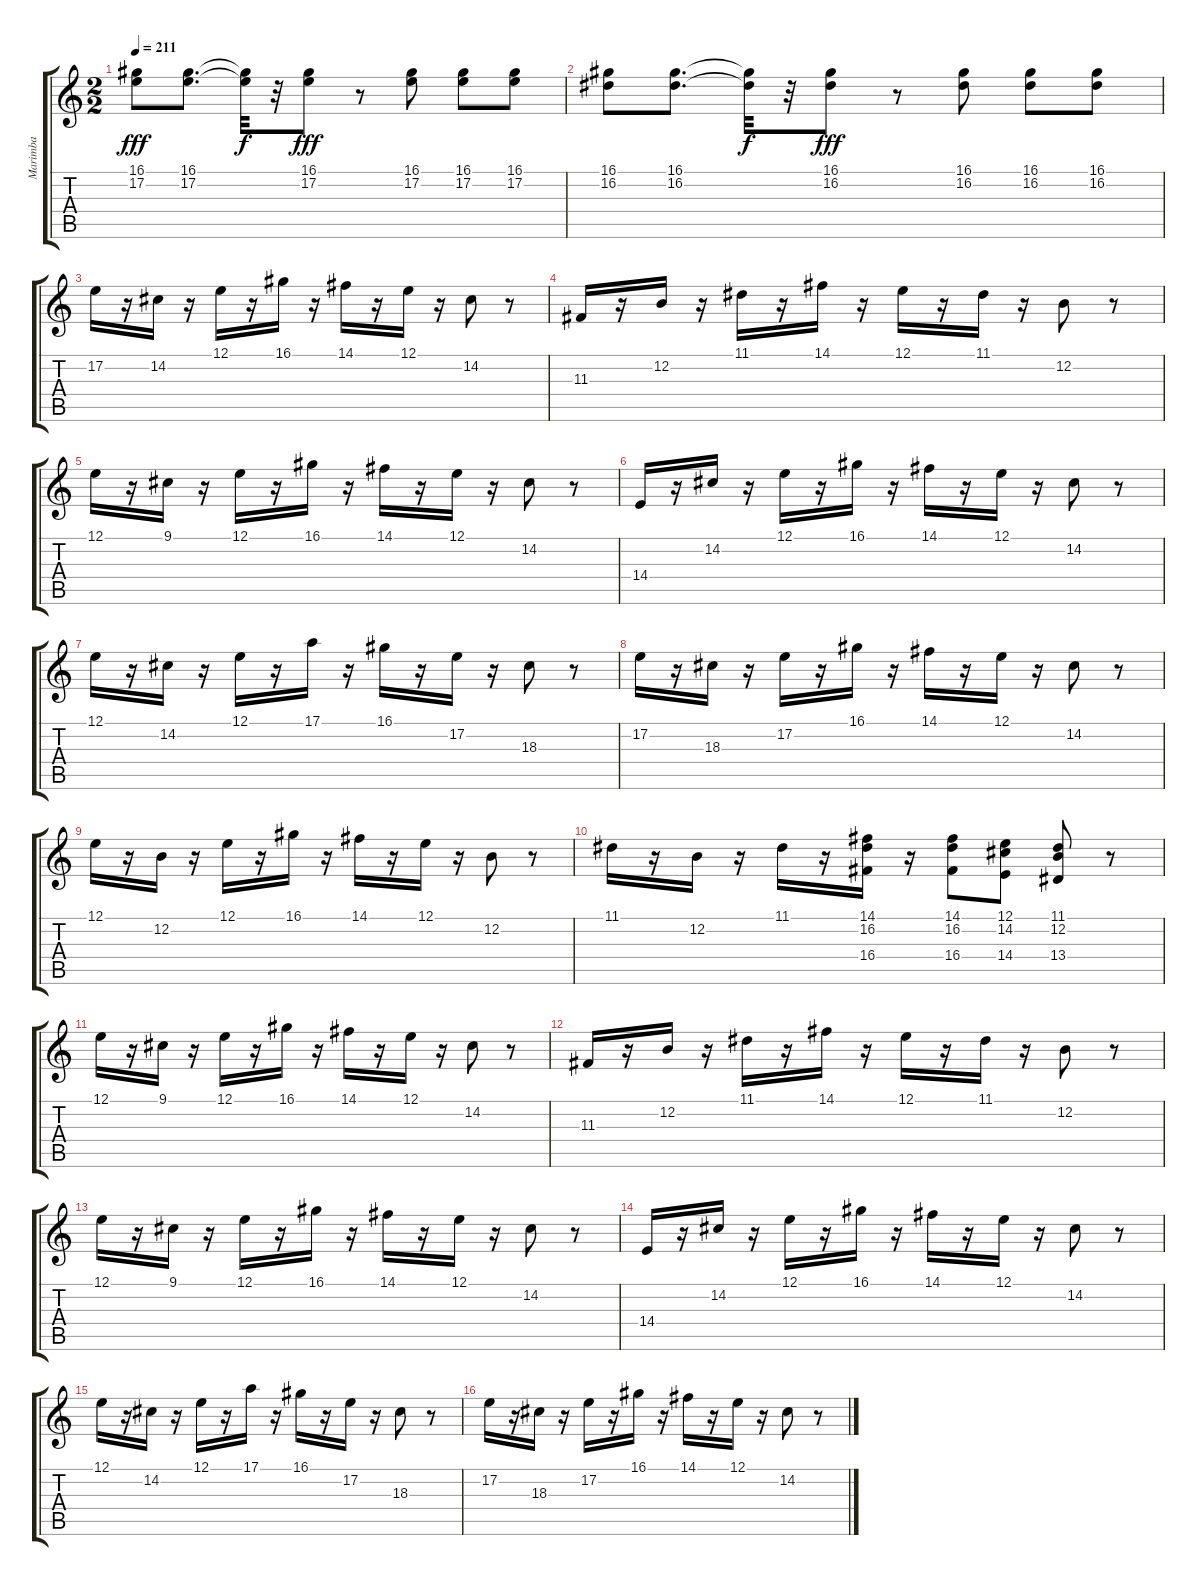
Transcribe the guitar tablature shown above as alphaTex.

\track ("Marimba" "Marimba") {instrument marimba}
\staff {score tabs}
\tuning (E4 B3 G3 D3 A2 E2) {hide}
\ts (2 2)
\tempo 211
\clef g2
\ks c
(16.1 17.2).8{dy fff} (16.1 17.2).8{d} (16.1{t} 17.2{t}).32{dy f} r.32 (16.1 17.2).8{dy fff} r.8 (16.1 17.2).8 (16.1 17.2).8 (16.1 17.2).8 |
(16.1 16.2).8 (16.1 16.2).8{d} (16.1{t} 16.2{t}).32{dy f} r.32 (16.1 16.2).8{dy fff} r.8 (16.1 16.2).8 (16.1 16.2).8 (16.1 16.2).8 |
17.2.16 r.16 14.2.16 r.16 12.1.16 r.16 16.1.16 r.16 14.1.16 r.16 12.1.16 r.16 14.2.8 r.8 |
11.3.16 r.16 12.2.16 r.16 11.1.16 r.16 14.1.16 r.16 12.1.16 r.16 11.1.16 r.16 12.2.8 r.8 |
12.1.16 r.16 9.1.16 r.16 12.1.16 r.16 16.1.16 r.16 14.1.16 r.16 12.1.16 r.16 14.2.8 r.8 |
14.4.16 r.16 14.2.16 r.16 12.1.16 r.16 16.1.16 r.16 14.1.16 r.16 12.1.16 r.16 14.2.8 r.8 |
12.1.16 r.16 14.2.16 r.16 12.1.16 r.16 17.1.16 r.16 16.1.16 r.16 17.2.16 r.16 18.3.8 r.8 |
17.2.16 r.16 18.3.16 r.16 17.2.16 r.16 16.1.16 r.16 14.1.16 r.16 12.1.16 r.16 14.2.8 r.8 |
12.1.16 r.16 12.2.16 r.16 12.1.16 r.16 16.1.16 r.16 14.1.16 r.16 12.1.16 r.16 12.2.8 r.8 |
11.1.16 r.16 12.2.16 r.16 11.1.16 r.16 (14.1 16.2 16.4).16 r.16 (14.1 16.2 16.4).8 (12.1 14.2 14.4).8 (11.1 12.2 13.4).8 r.8 |
12.1.16 r.16 9.1.16 r.16 12.1.16 r.16 16.1.16 r.16 14.1.16 r.16 12.1.16 r.16 14.2.8 r.8 |
11.3.16 r.16 12.2.16 r.16 11.1.16 r.16 14.1.16 r.16 12.1.16 r.16 11.1.16 r.16 12.2.8 r.8 |
12.1.16 r.16 9.1.16 r.16 12.1.16 r.16 16.1.16 r.16 14.1.16 r.16 12.1.16 r.16 14.2.8 r.8 |
14.4.16 r.16 14.2.16 r.16 12.1.16 r.16 16.1.16 r.16 14.1.16 r.16 12.1.16 r.16 14.2.8 r.8 |
12.1.16 r.16 14.2.16 r.16 12.1.16 r.16 17.1.16 r.16 16.1.16 r.16 17.2.16 r.16 18.3.8 r.8 |
17.2.16 r.16 18.3.16 r.16 17.2.16 r.16 16.1.16 r.16 14.1.16 r.16 12.1.16 r.16 14.2.8 r.8
